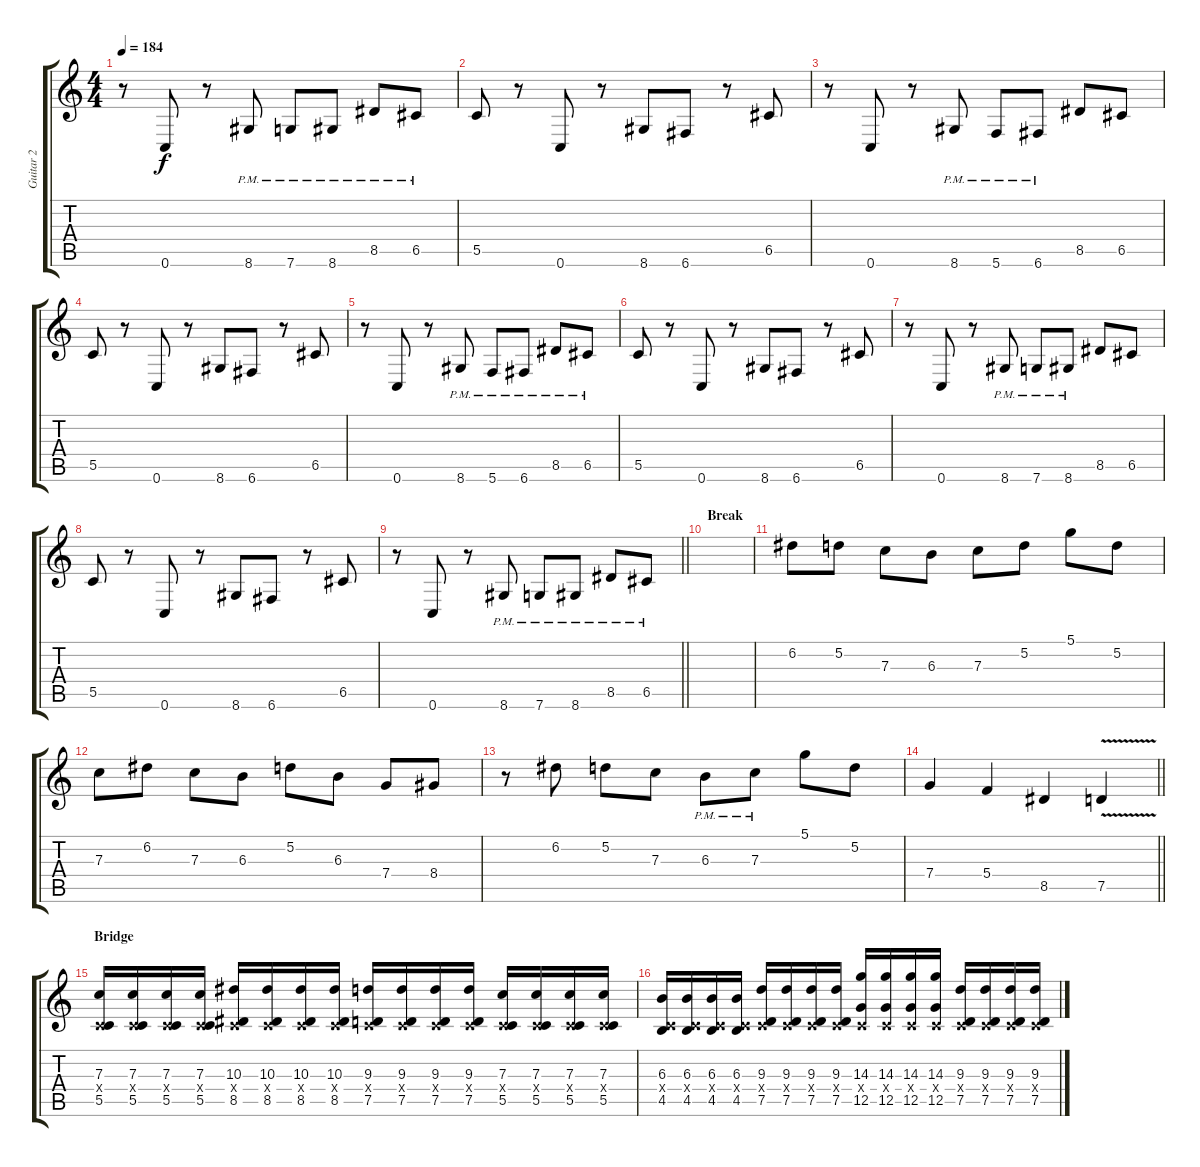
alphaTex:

\track ("Guitar 2" "Guitar 2") {instrument distortionguitar}
\staff {score tabs}
\tuning (D4 A3 F3 C3 G2 C2) {hide}
\ts (4 4)
\tempo 184
\clef g2
\ks c
r.8{dy f} 0.6.8 r.8 8.6{pm}.8 7.6{pm}.8 8.6{pm}.8 8.5{pm}.8 6.5{pm}.8 |
5.5.8 r.8 0.6.8 r.8 8.6.8 6.6.8 r.8 6.5.8 |
r.8 0.6.8 r.8 8.6{pm}.8 5.6{pm}.8 6.6{pm}.8 8.5.8 6.5.8 |
5.5.8 r.8 0.6.8 r.8 8.6.8 6.6.8 r.8 6.5.8 |
r.8 0.6.8 r.8 8.6{pm}.8 5.6{pm}.8 6.6{pm}.8 8.5{pm}.8 6.5{pm}.8 |
5.5.8 r.8 0.6.8 r.8 8.6.8 6.6.8 r.8 6.5.8 |
r.8 0.6.8 r.8 8.6{pm}.8 7.6{pm}.8 8.6{pm}.8 8.5.8 6.5.8 |
5.5.8 r.8 0.6.8 r.8 8.6.8 6.6.8 r.8 6.5.8 |
\barLineRight lightlight
r.8 0.6.8 r.8 8.6{pm}.8 7.6{pm}.8 8.6{pm}.8 8.5{pm}.8 6.5{pm}.8 |
\section ("" "Break")
|
6.2.8 5.2.8 7.3.8 6.3.8 7.3.8 5.2.8 5.1.8 5.2.8 |
7.3.8 6.2.8 7.3.8 6.3.8 5.2.8 6.3.8 7.4.8 8.4.8 |
r.8 6.2.8 5.2.8 7.3.8 6.3{pm}.8 7.3{pm}.8 5.1.8 5.2.8 |
\barLineRight lightlight
7.4.4 5.4.4 8.5.4 7.5{v}.4 |
\section ("" "Bridge")
(7.3 0.4{x} 5.5).16 (7.3 0.4{x} 5.5).16 (7.3 0.4{x} 5.5).16 (7.3 0.4{x} 5.5).16 (10.3 0.4{x} 8.5).16 (10.3 0.4{x} 8.5).16 (10.3 0.4{x} 8.5).16 (10.3 0.4{x} 8.5).16 (9.3 0.4{x} 7.5).16 (9.3 0.4{x} 7.5).16 (9.3 0.4{x} 7.5).16 (9.3 0.4{x} 7.5).16 (7.3 0.4{x} 5.5).16 (7.3 0.4{x} 5.5).16 (7.3 0.4{x} 5.5).16 (7.3 0.4{x} 5.5).16 |
(6.3 0.4{x} 4.5).16 (6.3 0.4{x} 4.5).16 (6.3 0.4{x} 4.5).16 (6.3 0.4{x} 4.5).16 (9.3 0.4{x} 7.5).16 (9.3 0.4{x} 7.5).16 (9.3 0.4{x} 7.5).16 (9.3 0.4{x} 7.5).16 (14.3 0.4{x} 12.5).16 (14.3 0.4{x} 12.5).16 (14.3 0.4{x} 12.5).16 (14.3 0.4{x} 12.5).16 (9.3 0.4{x} 7.5).16 (9.3 0.4{x} 7.5).16 (9.3 0.4{x} 7.5).16 (9.3 0.4{x} 7.5).16
